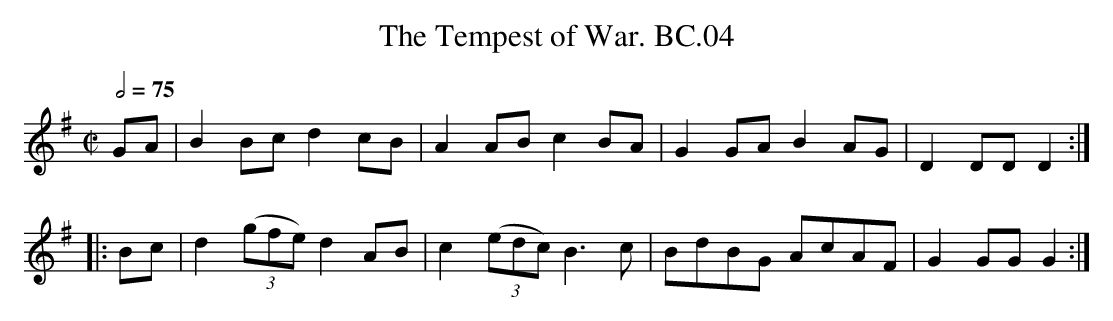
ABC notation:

X:1
T:Tempest of War. BC.04, The
M:C|
L:1/8
Q:1/2=75
K:G
GA|B2 Bc d2 cB|A2 AB c2 BA|G2 GA B2 AG|D2 DD D2:|
|:Bc|d2 ((3gfe) d2 AB|c2 ((3edc) B3 c|BdBG AcAF|G2 GG G2:|
